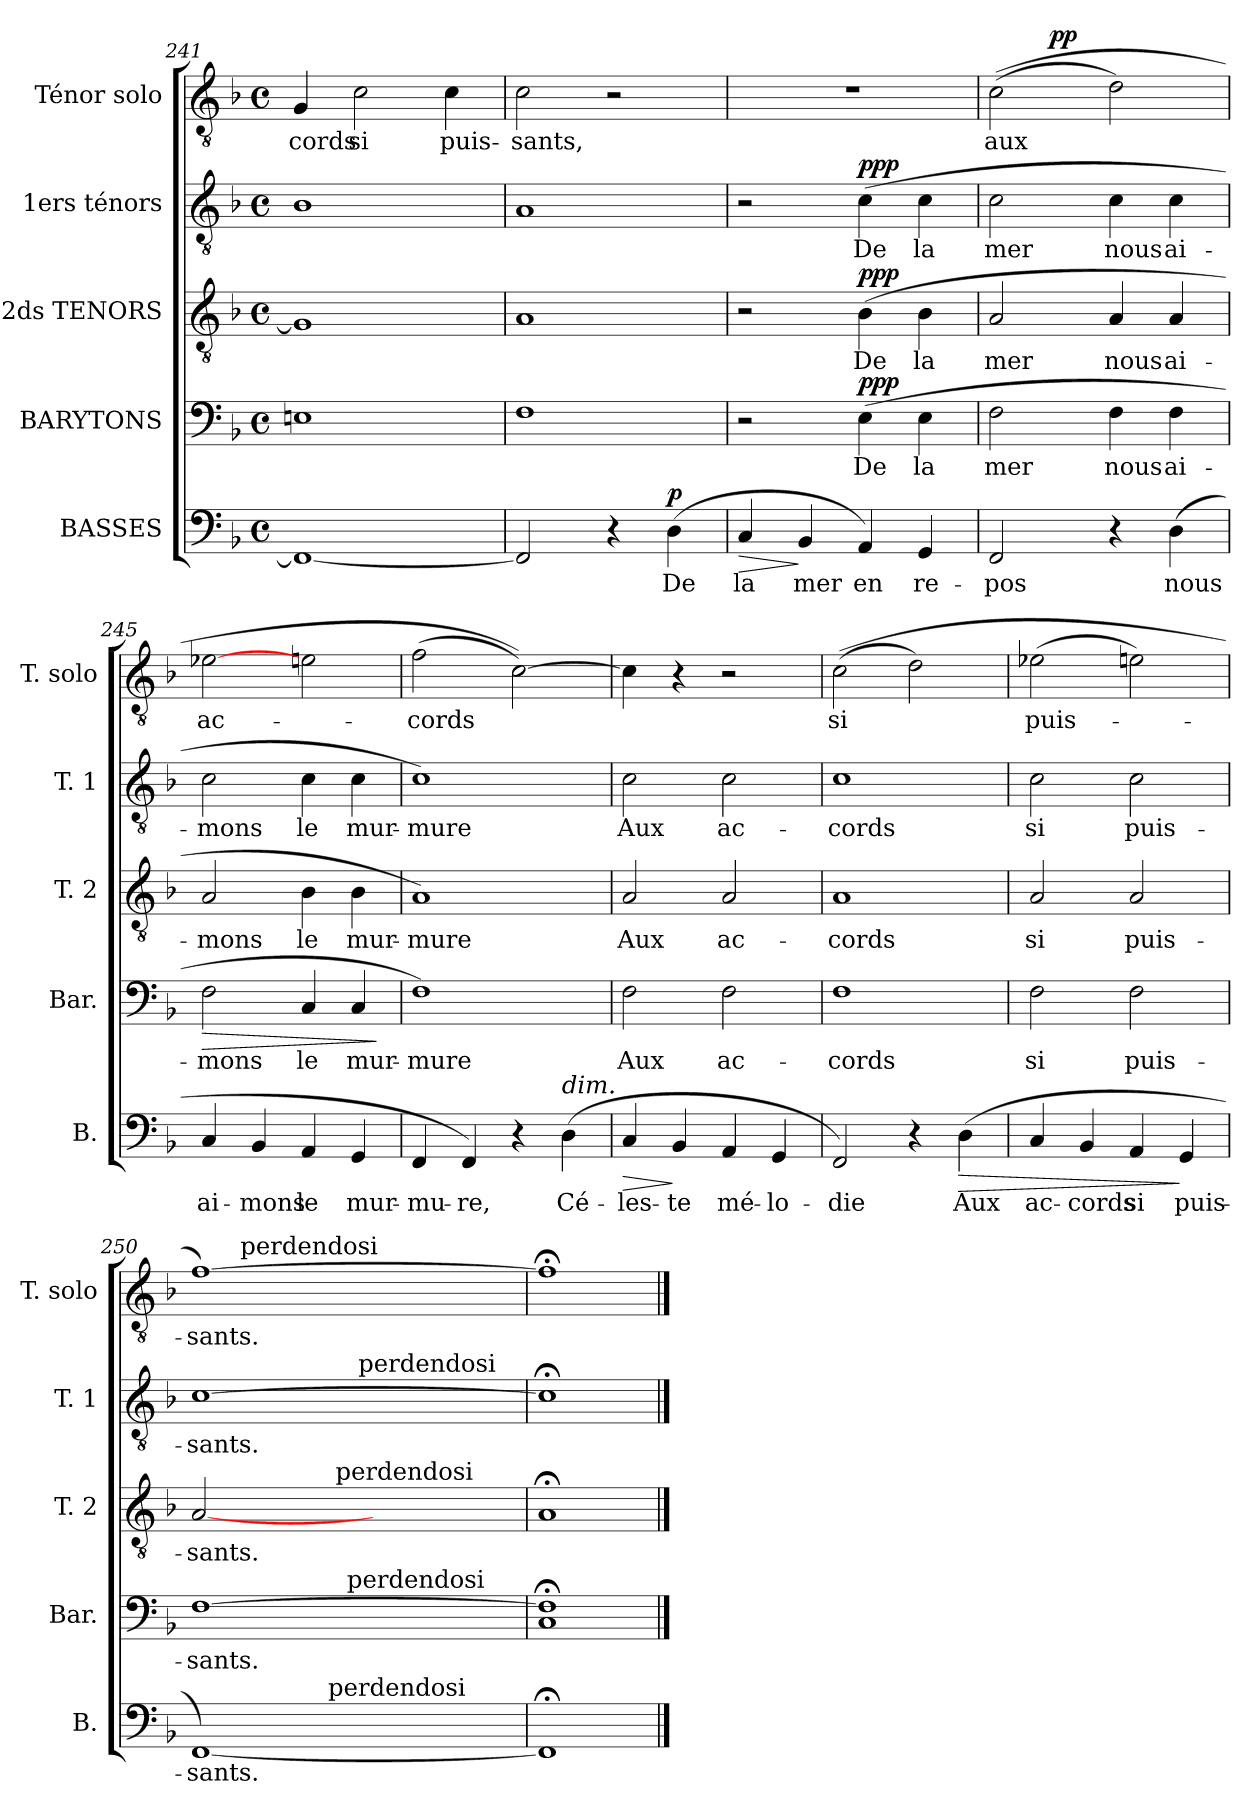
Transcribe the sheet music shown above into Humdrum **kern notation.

**kern	**text	**dynam	**kern	**text	**dynam	**kern	**text	**dynam	**kern	**text	**dynam	**kern	**text	**dynam
*part5	*part5	*part5	*part4	*part4	*part4	*part3	*part3	*part3	*part2	*part2	*part2	*part1	*part1	*part1
*staff5	*staff5	*staff5	*staff4	*staff4	*staff4	*staff3	*staff3	*staff3	*staff2	*staff2	*staff2	*staff1	*staff1	*staff1
*I"BASSES	*	*	*I"BARYTONS	*	*	*I"2ds TENORS	*	*	*I"1ers ténors	*	*	*I"Ténor solo	*	*
*I'B.	*	*	*I'Bar.	*	*	*I'T. 2	*	*	*I'T. 1	*	*	*I'T. solo	*	*
!!LO:LB:g=z
*clefF4	*	*	*clefF4	*	*	*clefGv2	*	*	*clefGv2	*	*	*clefGv2	*	*
*k[b-]	*	*	*k[b-]	*	*	*k[b-]	*	*	*k[b-]	*	*	*k[b-]	*	*
*F:	*	*	*F:	*	*	*F:	*	*	*F:	*	*	*F:	*	*
*M4/4	*	*	*M4/4	*	*	*M4/4	*	*	*M4/4	*	*	*M4/4	*	*
*met(c)	*	*	*met(c)	*	*	*met(c)	*	*	*met(c)	*	*	*met(c)	*	*
=241	=241	=241	=241	=241	=241	=241	=241	=241	=241	=241	=241	=241	=241	=241
!	!	!	!	!	!	!	!	!	!	!	!	!	!LO:LY:b	!
1FF_	.	.	1En	.	.	1G]	.	.	1B-	.	.	4G/	-cords	.
!	!	!	!	!	!	!	!	!	!	!	!	!	!LO:LY:b	!
.	.	.	.	.	.	.	.	.	.	.	.	2c\	si	.
!	!	!	!	!	!	!	!	!	!	!	!	!	!LO:LY:b	!
.	.	.	.	.	.	.	.	.	.	.	.	4c\	puis-	.
=242	=242	=242	=242	=242	=242	=242	=242	=242	=242	=242	=242	=242	=242	=242
!	!	!	!	!	!	!	!	!	!	!	!	!	!LO:LY:b	!
2FF/]	.	.	1F	.	.	1A	.	.	1A	.	.	2c\	-sants,	.
4r	.	.	.	.	.	.	.	.	.	.	.	2r	.	.
!	!LO:LY:b	!LO:DY:a	!	!	!	!	!	!	!	!	!	!	!	!
(>4D\	De	p	.	.	.	.	.	.	.	.	.	.	.	.
=243	=243	=243	=243	=243	=243	=243	=243	=243	=243	=243	=243	=243	=243	=243
!	!LO:LY:b	!LO:HP:b	!	!	!	!	!	!	!	!	!	!	!	!
4C/	la	>	2r	.	.	2r	.	.	2r	.	.	1r	.	.
!	!LO:LY:b	!	!	!	!	!	!	!	!	!	!	!	!	!
4BB-/	mer	]	.	.	.	.	.	.	.	.	.	.	.	.
!	!LO:LY:b	!	!	!LO:LY:b	!LO:DY:a	!	!LO:LY:b	!LO:DY:a	!	!LO:LY:b	!LO:DY:a	!	!	!
4AA/)	en	.	(>4E\	De	ppp	(>4B-\	De	ppp	(>4c\	De	ppp	.	.	.
!	!LO:LY:b	!	!	!LO:LY:b	!	!	!LO:LY:b	!	!	!LO:LY:b	!	!	!	!
4GG/	re-	.	4E\	la	.	4B-\	la	.	4c\	la	.	.	.	.
=244	=244	=244	=244	=244	=244	=244	=244	=244	=244	=244	=244	=244	=244	=244
!	!LO:LY:b	!	!	!LO:LY:b	!	!	!LO:LY:b	!	!	!LO:LY:b	!	!	!LO:LY:b	!
*	*	*	*	*	*	*	*	*	*	*	*	*^	*	*
2FF/	-pos	.	2F\	mer	.	2A/	mer	.	2c\	mer	.	(>(>2c\	4ryy	aux	.
!	!	!	!	!	!	!	!	!	!	!	!	!	!	!	!LO:DY:a
.	.	.	.	.	.	.	.	.	.	.	.	.	2.ryy	.	pp
!	!	!	!	!LO:LY:b	!	!	!LO:LY:b	!	!	!LO:LY:b	!	!	!	!	!
4r	.	.	4F\	nous	.	4A/	nous	.	4c\	nous	.	2d\)	.	.	.
!	!LO:LY:b	!	!	!LO:LY:b	!	!	!LO:LY:b	!	!	!LO:LY:b	!	!	!	!	!
(>4D\	nous	.	4F\	ai-	.	4A/	ai-	.	4c\	ai-	.	.	.	.	.
=245	=245	=245	=245	=245	=245	=245	=245	=245	=245	=245	=245	=245	=245	=245	=245
!	!LO:LY:b	!	!	!LO:LY:b	!LO:HP:b	!	!LO:LY:b	!	!	!LO:LY:b	!	!	!	!LO:LY:b	!
*	*	*	*	*	*	*	*	*	*	*	*	*v	*v	*	*
4C/	ai-	.	2F\	-mons	>	2A/	-mons	.	2c\	-mons	.	[2e-X\	ac-	.
!	!LO:LY:b	!	!	!	!	!	!	!	!	!	!	!	!	!
4BB-/	-mons	.	.	.	.	.	.	.	.	.	.	.	.	.
!	!LO:LY:b	!	!	!LO:LY:b	!	!	!LO:LY:b	!	!	!LO:LY:b	!	!	!	!
4AA/	le	.	4C/	le	.	4B-\	le	.	4c\	le	.	2e\	.	.
!	!LO:LY:b	!	!	!LO:LY:b	!	!	!LO:LY:b	!	!	!LO:LY:b	!	!	!	!
4GG/	mur-	.	4C/	mur-	.	4B-\	mur-	.	4c\	mur-	.	.	.	.
.	.	.	.	.	]	.	.	.	.	.	.	.	.	.
!!LO:PB:g=z
=246	=246	=246	=246	=246	=246	=246	=246	=246	=246	=246	=246	=246	=246	=246
!	!LO:LY:b	!	!	!LO:LY:b	!	!	!LO:LY:b	!	!	!LO:LY:b	!	!	!LO:LY:b	!
4FF/	-mu-	.	1F)	-mure	.	1A)	-mure	.	1c)	-mure	.	(>2f\	-cords	.
!	!LO:LY:b	!	!	!	!	!	!	!	!	!	!	!	!	!
4FF/)	-re,	.	.	.	.	.	.	.	.	.	.	.	.	.
4r	.	.	.	.	.	.	.	.	.	.	.	[2c\))	.	.
!LO:TX:a:i:t=dim.	!	!	!	!	!	!	!	!	!	!	!	!	!	!
!	!LO:LY:b	!	!	!	!	!	!	!	!	!	!	!	!	!
(>4D\	Cé-	.	.	.	.	.	.	.	.	.	.	.	.	.
=247	=247	=247	=247	=247	=247	=247	=247	=247	=247	=247	=247	=247	=247	=247
!	!LO:LY:b	!LO:HP:b	!	!LO:LY:b	!	!	!LO:LY:b	!	!	!LO:LY:b	!	!	!	!
4C/	-les-	>	2F\	Aux	.	2A/	Aux	.	2c\	Aux	.	4c\]	.	.
!	!LO:LY:b	!	!	!	!	!	!	!	!	!	!	!	!	!
4BB-/	-te	]	.	.	.	.	.	.	.	.	.	4r	.	.
!	!LO:LY:b	!	!	!LO:LY:b	!	!	!LO:LY:b	!	!	!LO:LY:b	!	!	!	!
4AA/	mé-	.	2F\	ac-	.	2A/	ac-	.	2c\	ac-	.	2r	.	.
!	!LO:LY:b	!	!	!	!	!	!	!	!	!	!	!	!	!
4GG/	-lo-	.	.	.	.	.	.	.	.	.	.	.	.	.
=248	=248	=248	=248	=248	=248	=248	=248	=248	=248	=248	=248	=248	=248	=248
!	!LO:LY:b	!	!	!LO:LY:b	!	!	!LO:LY:b	!	!	!LO:LY:b	!	!	!LO:LY:b	!
2FF/)	-die	.	1F	-cords	.	1A	-cords	.	1c	-cords	.	(>(>2c\	si	.
4r	.	.	.	.	.	.	.	.	.	.	.	2d\)	.	.
!	!LO:LY:b	!LO:HP:b	!	!	!	!	!	!	!	!	!	!	!	!
(>4D\	Aux	>	.	.	.	.	.	.	.	.	.	.	.	.
=249	=249	=249	=249	=249	=249	=249	=249	=249	=249	=249	=249	=249	=249	=249
!	!LO:LY:b	!	!	!LO:LY:b	!	!	!LO:LY:b	!	!	!LO:LY:b	!	!	!LO:LY:b	!
4C/	ac-	.	2F\	si	.	2A/	si	.	2c\	si	.	(>2e-X\	puis-	.
!	!LO:LY:b	!	!	!	!	!	!	!	!	!	!	!	!	!
4BB-/	-cords	.	.	.	.	.	.	.	.	.	.	.	.	.
!	!LO:LY:b	!	!	!LO:LY:b	!	!	!LO:LY:b	!	!	!LO:LY:b	!	!	!	!
4AA/	si	.	2F\	puis-	.	2A/	puis-	.	2c\	puis-	.	2en\)	.	.
!	!LO:LY:b	!	!	!	!	!	!	!	!	!	!	!	!	!
4GG/	puis-	]	.	.	.	.	.	.	.	.	.	.	.	.
=250	=250	=250	=250	=250	=250	=250	=250	=250	=250	=250	=250	=250	=250	=250
!	!LO:LY:b	!	!	!LO:LY:b	!	!	!LO:LY:b	!	!	!LO:LY:b	!	!	!LO:LY:b	!
*^	*	*	*^	*	*	*^	*	*	*^	*	*	*^	*	*
[1FF)	4ryy	-sants.	.	[1F	4..ryy	-sants.	.	[2A/	3ryy	-sants.	.	[1c	3ryy	-sants.	.	[1f)	8ryy	-sants.	.
.	.	.	.	.	.	.	.	.	.	.	.	.	.	.	.	.	32ryy	.	.
!	!	!	!	!	!	!	!	!	!	!	!	!	!	!	!	!	!LO:TX:a:t=perdendosi	!	!
.	.	.	.	.	.	.	.	.	.	.	.	.	.	.	.	.	2ryy	.	.
.	8ryy	.	.	.	.	.	.	.	.	.	.	.	.	.	.	.	.	.	.
.	.	.	.	.	.	.	.	.	12ryy	.	.	.	12.ryy	.	.	.	.	.	.
.	32ryy	.	.	.	.	.	.	.	.	.	.	.	.	.	.	.	.	.	.
!	!LO:TX:a:t=perdendosi	!	!	!	!	!	!	!	!	!	!	!	!	!	!	!	!	!	!
.	2ryy	.	.	.	.	.	.	.	.	.	.	.	.	.	.	.	.	.	.
!	!	!	!	!	!	!	!	!	!LO:TX:a:t=perdendosi	!	!	!	!	!	!	!	!	!	!
.	.	.	.	.	.	.	.	.	3..ryy	.	.	.	.	.	.	.	.	.	.
!	!	!	!	!	!LO:TX:a:t=perdendosi	!	!	!	!	!	!	!	!	!	!	!	!	!	!
.	.	.	.	.	2ryy	.	.	.	.	.	.	.	.	.	.	.	.	.	.
!	!	!	!	!	!	!	!	!	!	!	!	!	!LO:TX:a:t=perdendosi	!	!	!	!	!	!
.	.	.	.	.	.	.	.	.	.	.	.	.	3ryy	.	.	.	.	.	.
.	.	.	.	.	.	.	.	2ryy	.	.	.	.	.	.	.	.	.	.	.
.	.	.	.	.	.	.	.	.	.	.	.	.	.	.	.	.	4ryy	.	.
.	.	.	.	.	.	.	.	.	.	.	.	.	6ryy	.	.	.	.	.	.
.	16.ryy	.	.	.	.	.	.	.	.	.	.	.	.	.	.	.	16.ryy	.	.
.	.	.	.	.	16ryy	.	.	.	.	.	.	.	.	.	.	.	.	.	.
.	.	.	.	.	.	.	.	.	.	.	.	.	24ryy	.	.	.	.	.	.
*v	*v	*	*	*	*	*	*	*v	*v	*	*	*v	*v	*	*	*v	*v	*	*
*	*	*	*v	*v	*	*	*	*	*	*	*	*	*	*	*
=251	=251	=251	=251	=251	=251	=251	=251	=251	=251	=251	=251	=251	=251	=251
1FF;<]	.	.	1C;< 1F];<	.	.	1A;<	.	.	1c;<]	.	.	1f;<]	.	.
==	==	==	==	==	==	==	==	==	==	==	==	==	==	==
*-	*-	*-	*-	*-	*-	*-	*-	*-	*-	*-	*-	*-	*-	*-
